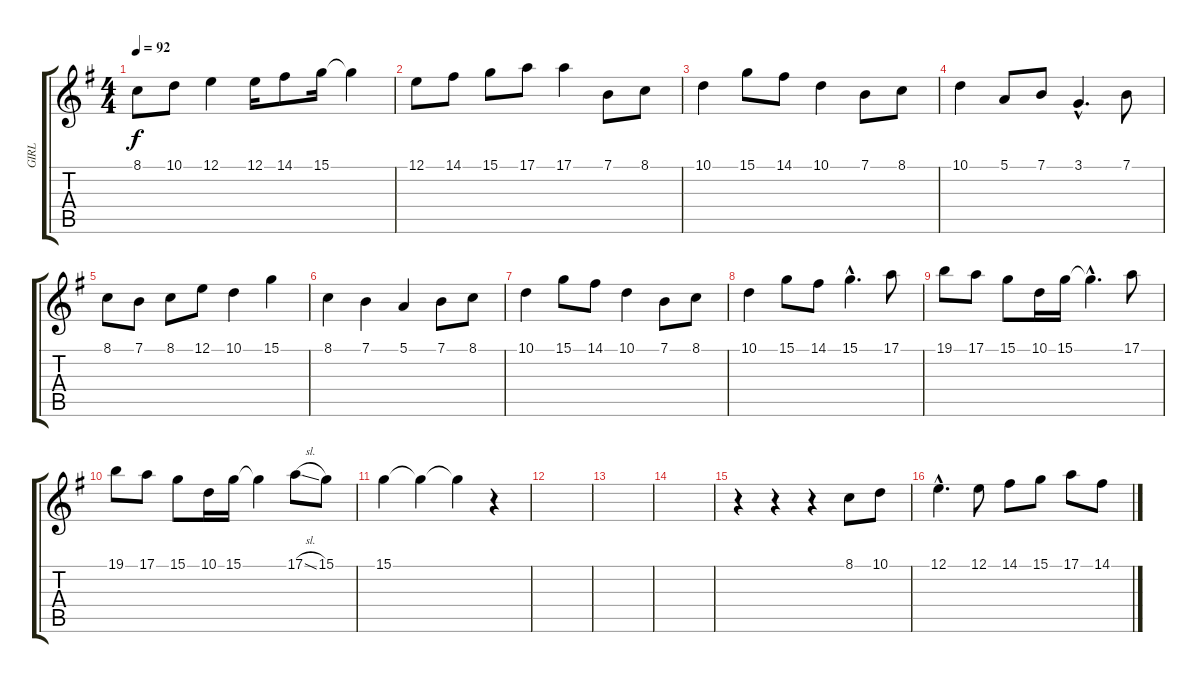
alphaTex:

\track ("GIRL" "GIRL") {instrument flute}
\staff {score tabs}
\tuning (E4 B3 G3 D3 A2 E2) {hide}
\ts (4 4)
\tempo 92
\clef g2
\ks g
8.1.8{dy f} 10.1.8 12.1.4 12.1.16 14.1.8 15.1.16 15.1{t}.4 |
12.1.8 14.1.8 15.1.8 17.1.8 17.1.4 7.1.8 8.1.8 |
10.1.4 15.1.8 14.1.8 10.1.4 7.1.8 8.1.8 |
10.1.4 5.1.8 7.1.8 3.1{hac}.4{d} 7.1.8 |
8.1.8 7.1.8 8.1.8 12.1.8 10.1.4 15.1.4 |
8.1.4 7.1.4 5.1.4 7.1.8 8.1.8 |
10.1.4 15.1.8 14.1.8 10.1.4 7.1.8 8.1.8 |
10.1.4 15.1.8 14.1.8 15.1{hac}.4{d} 17.1.8 |
19.1.8 17.1.8 15.1.8 10.1.16 15.1.16 15.1{hac t}.4{d} 17.1.8 |
19.1.8 17.1.8 15.1.8 10.1.16 15.1.16 15.1{t}.4 17.1{sl}.8 15.1.8 |
15.1.4 15.1{t}.4 15.1{t}.4 r.4 |
|
|
|
r.4 r.4 r.4 8.1.8 10.1.8 |
12.1{hac}.4{d} 12.1.8 14.1.8 15.1.8 17.1.8 14.1.8
